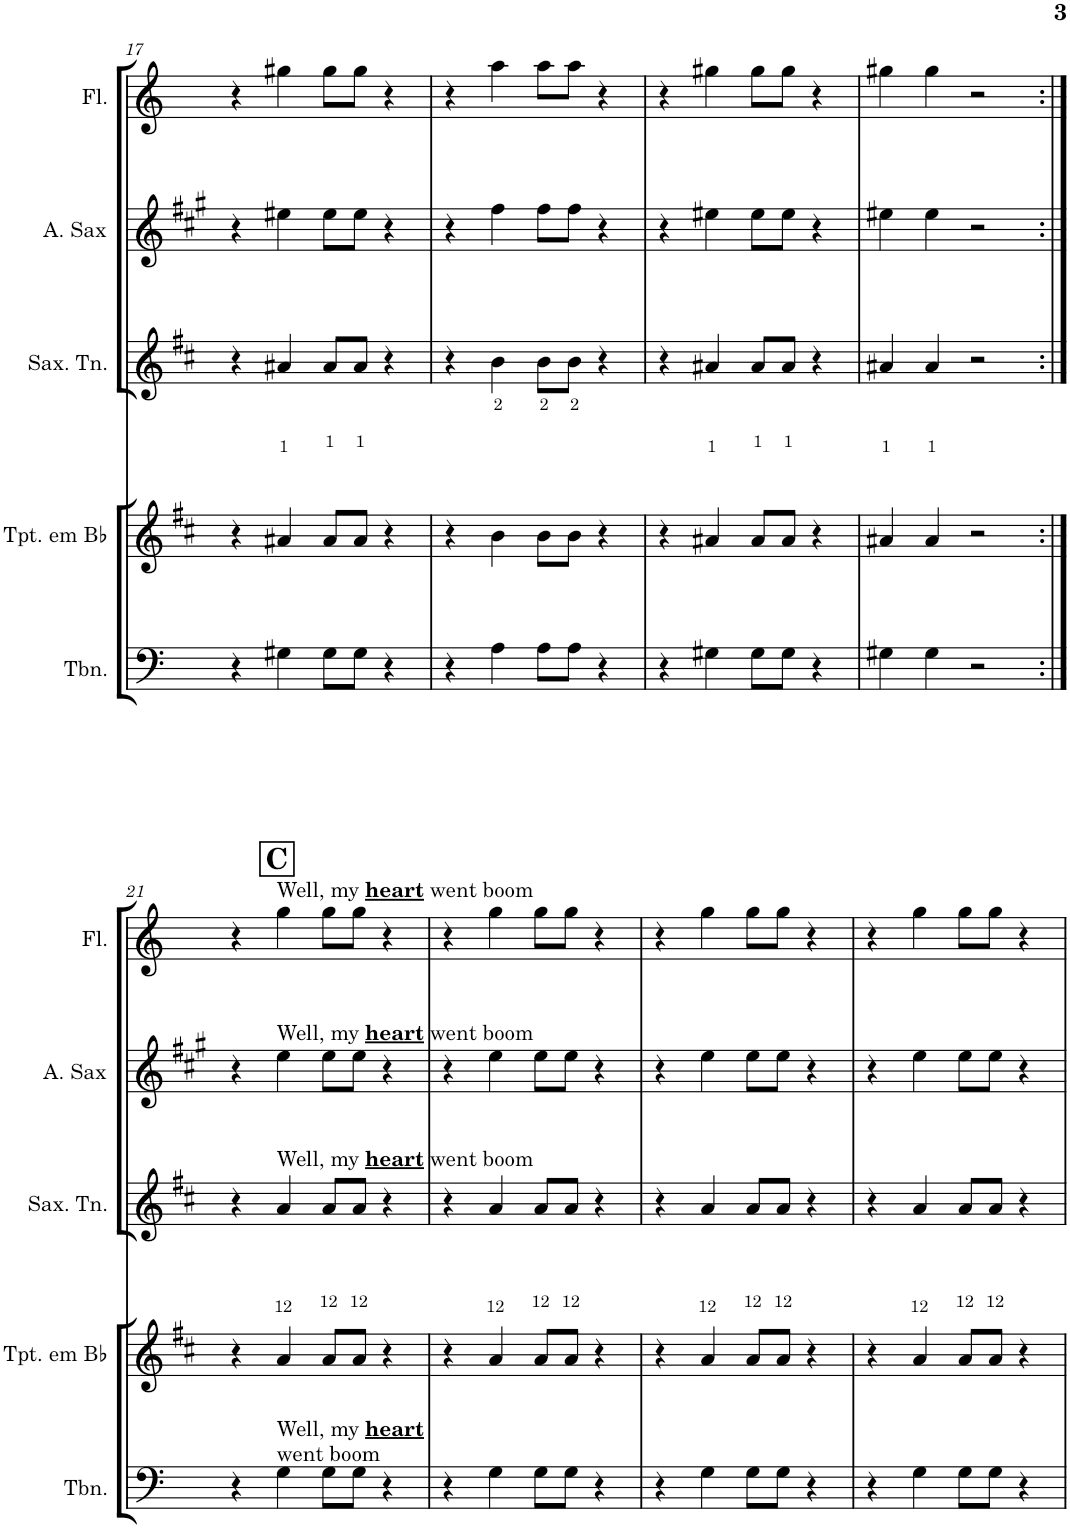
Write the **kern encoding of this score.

**kern	**kern	**kern	**kern	**kern
*part5	*part4	*part3	*part2	*part1
*staff5	*staff4	*staff3	*staff2	*staff1
*I"Trombone	*I"Trompete em Bb	*I"Saxofone Tenor	*I"Saxofone Alto	*I"Flauta Transversal
*I'Tbn.	*I'Tpt. em Bb	*I'Sax. Tn.	*	*I'Fl.
!!LO:PB:g=z
*clefF4	*clefG2	*clefG2	*clefG2	*clefG2
*	*Trd1c2	*Trd8c14	*Trd5c9	*
*k[]	*k[f#c#]	*k[f#c#]	*k[f#c#g#]	*k[]
*M4/4	*M4/4	*M4/4	*M4/4	*M4/4
=17	=17	=17	=17	=17
4r	4r	4r	4r	4r
4G#X\	4a#X/	4a#X/	4ee#X\	4gg#X\
8G#\L	8a#/L	8a#/L	8ee#\L	8gg#\L
8G#\J	8a#/J	8a#/J	8ee#\J	8gg#\J
4r	4r	4r	4r	4r
=18	=18	=18	=18	=18
4r	4r	4r	4r	4r
4A\	4b\	4b\	4ff#\	4aa\
8A\L	8b\L	8b\L	8ff#\L	8aa\L
8A\J	8b\J	8b\J	8ff#\J	8aa\J
4r	4r	4r	4r	4r
=19	=19	=19	=19	=19
4r	4r	4r	4r	4r
4G#X\	4a#X/	4a#X/	4ee#X\	4gg#X\
8G#\L	8a#/L	8a#/L	8ee#\L	8gg#\L
8G#\J	8a#/J	8a#/J	8ee#\J	8gg#\J
4r	4r	4r	4r	4r
=20	=20	=20	=20	=20
4G#X\	4a#X/	4a#X/	4ee#X\	4gg#X\
4G#\	4a#/	4a#/	4ee#\	4gg#\
2r	2r	2r	2r	2r
!!LO:LB:g=z
!!LO:REH:place=s1:a:B:cj:fs=14:t=C:qo=1
=21:|!	=21:|!	=21:|!	=21:|!	=21:|!
4r	4r	4r	4r	4r
!	!	!	!	!LO:TX:a:t=Well, my
!	!	!	!	!LO:TX:a:B:t=heart
!	!	!	!	!LO:TX:a:t=went boom
!	!	!	!LO:TX:a:t=Well, my	!
!	!	!	!LO:TX:a:B:t=heart	!
!	!	!	!LO:TX:a:t=went boom	!
!	!	!LO:TX:a:t=Well, my	!	!
!	!	!LO:TX:a:B:t=heart	!	!
!	!	!LO:TX:a:t=went boom	!	!
!LO:TX:a:t=Well, my	!	!	!	!
!LO:TX:a:B:t=heart	!	!	!	!
!LO:TX:a:t=went boom	!	!	!	!
4G\	4a/	4a/	4ee\	4gg\
8G\L	8a/L	8a/L	8ee\L	8gg\L
8G\J	8a/J	8a/J	8ee\J	8gg\J
4r	4r	4r	4r	4r
=22	=22	=22	=22	=22
4r	4r	4r	4r	4r
4G\	4a/	4a/	4ee\	4gg\
8G\L	8a/L	8a/L	8ee\L	8gg\L
8G\J	8a/J	8a/J	8ee\J	8gg\J
4r	4r	4r	4r	4r
=23	=23	=23	=23	=23
4r	4r	4r	4r	4r
4G\	4a/	4a/	4ee\	4gg\
8G\L	8a/L	8a/L	8ee\L	8gg\L
8G\J	8a/J	8a/J	8ee\J	8gg\J
4r	4r	4r	4r	4r
=24	=24	=24	=24	=24
4r	4r	4r	4r	4r
4G\	4a/	4a/	4ee\	4gg\
8G\L	8a/L	8a/L	8ee\L	8gg\L
8G\J	8a/J	8a/J	8ee\J	8gg\J
4r	4r	4r	4r	4r
=	=	=	=	=
*-	*-	*-	*-	*-
